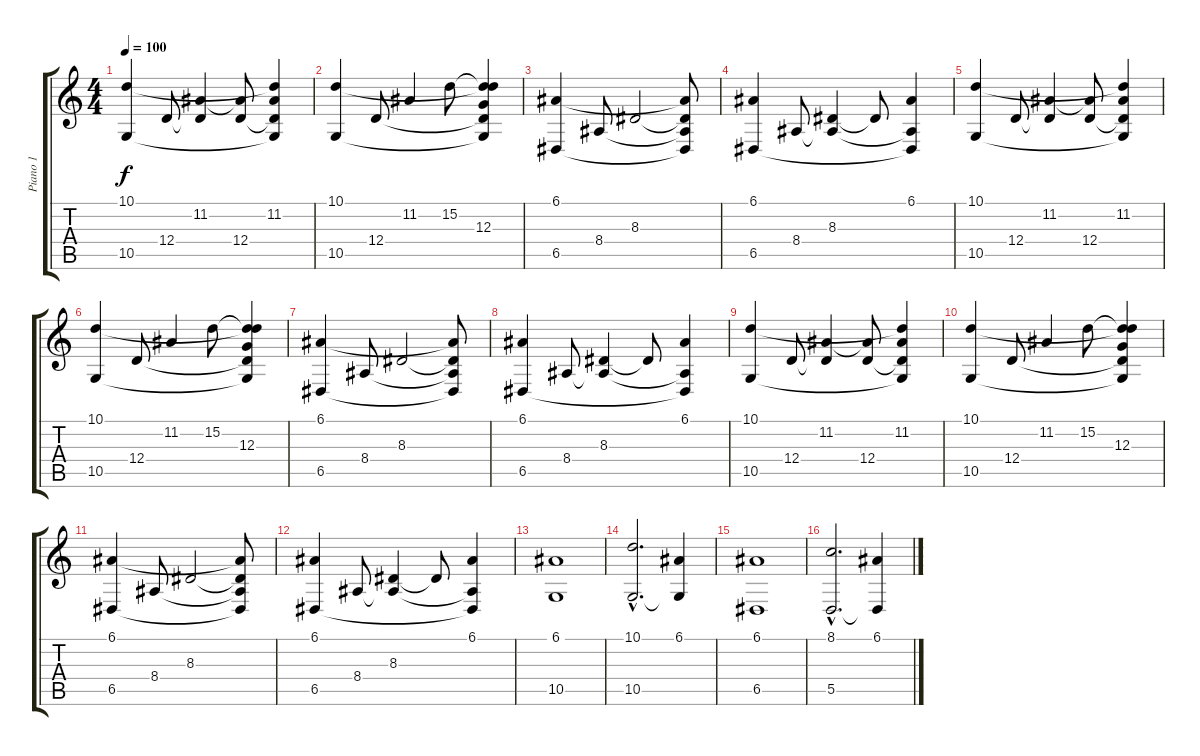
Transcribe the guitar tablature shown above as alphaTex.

\track ("Piano 1" "Piano 1") {instrument acousticgrandpiano}
\staff {score tabs}
\tuning (E4 B3 G3 D3 A2 E2) {hide}
\ts (4 4)
\tempo 100
\clef g2
\ks c
(10.1 10.5).4{dy f} 12.4.8 (11.2 12.4{t}).4 (11.2{t} 12.4).8 (10.1{t} 11.2 12.4{t} 10.5{t}).4 |
(10.1 10.5).4 12.4.8 11.2.4 15.2.8 (10.1{t} 15.2{t} 12.3 12.4{t} 10.5{t}).4 |
(6.1 6.5).4 8.4.8 8.3.2 (6.1{t} 8.3{t} 8.4{t} 6.5{t}).8 |
(6.1 6.5).4 8.4.8 (8.3 8.4{t}).4 8.3{t}.8 (6.1 8.4{t} 6.5{t}).4 |
(10.1 10.5).4 12.4.8 (11.2 12.4{t}).4 (11.2{t} 12.4).8 (10.1{t} 11.2 12.4{t} 10.5{t}).4 |
(10.1 10.5).4 12.4.8 11.2.4 15.2.8 (10.1{t} 15.2{t} 12.3 12.4{t} 10.5{t}).4 |
(6.1 6.5).4 8.4.8 8.3.2 (6.1{t} 8.3{t} 8.4{t} 6.5{t}).8 |
(6.1 6.5).4 8.4.8 (8.3 8.4{t}).4 8.3{t}.8 (6.1 8.4{t} 6.5{t}).4 |
(10.1 10.5).4 12.4.8 (11.2 12.4{t}).4 (11.2{t} 12.4).8 (10.1{t} 11.2 12.4{t} 10.5{t}).4 |
(10.1 10.5).4 12.4.8 11.2.4 15.2.8 (10.1{t} 15.2{t} 12.3 12.4{t} 10.5{t}).4 |
(6.1 6.5).4 8.4.8 8.3.2 (6.1{t} 8.3{t} 8.4{t} 6.5{t}).8 |
(6.1 6.5).4 8.4.8 (8.3 8.4{t}).4 8.3{t}.8 (6.1 8.4{t} 6.5{t}).4 |
(6.1 10.5).1 |
(10.1{hac} 10.5{hac}).2{d} (6.1 10.5{t}).4 |
(6.1 6.5).1 |
(8.1{hac} 5.5{hac}).2{d} (6.1 5.5{t}).4
